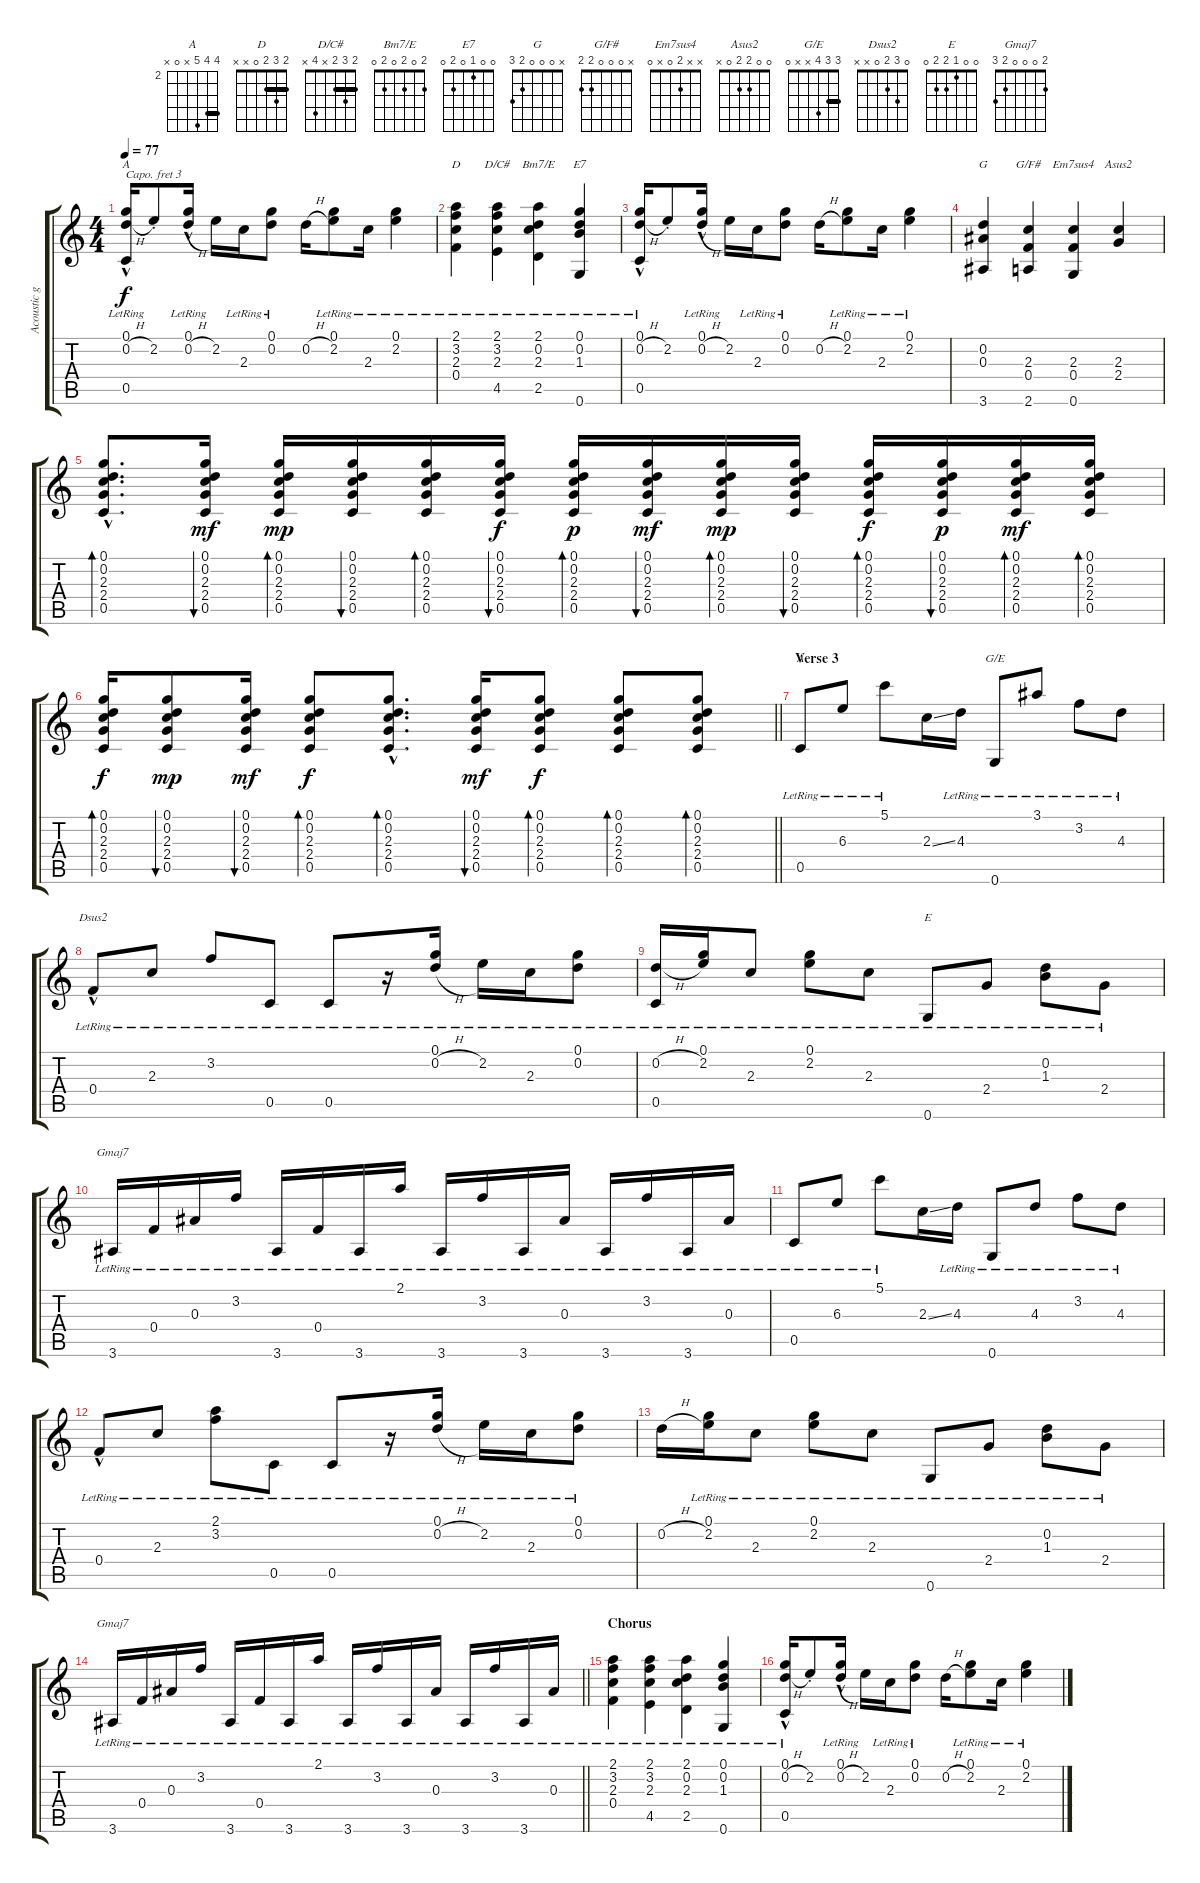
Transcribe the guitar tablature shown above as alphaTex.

\track ("Acoustic guitar (Capo III) - JT" "Acoustic g") {instrument acousticguitarsteel}
\staff {score tabs}
\capo 3
\tuning (E4 B3 G3 D3 A2 E2) {hide}
\chord ("A" 0 2 2 2 0 x)
\chord ("D" 2 3 2 0 x x) {barre 2}
\chord ("D/C#" 2 3 2 x 4 x) {barre 2}
\chord ("Bm7/E" 2 0 2 0 2 0)
\chord ("E7" 0 0 1 0 2 0)
\chord ("G" x 0 0 0 2 3)
\chord ("G/F#" x 0 0 0 2 2)
\chord ("Em7sus4" x x 2 0 x 0)
\chord ("Asus2" 0 0 2 2 0 x)
\chord ("A" 5 5 6 x 0 x) {firstfret 2 barre 5}
\chord ("G/E" 3 3 4 x x 0) {barre 3}
\chord ("Dsus2" 0 3 2 0 x x)
\chord ("E" 0 0 1 2 2 0)
\chord ("Gmaj7" 2 3 0 0 2 3)
\chord ("Gmaj7" 2 0 0 0 2 3)
\ts (4 4)
\tempo 77
\clef g2
\ks c
(0.1{hac lr} 0.2{h} 0.5{lr}).16{ch "A" dy f} 2.2{st}.8 (0.1{hac lr} 0.2{h}).16 2.2.16 2.3{lr}.16 (0.1{lr} 0.2{lr}).8 0.2{h}.16 (0.1{lr} 2.2).8 2.3{lr}.16 (0.1{lr} 2.2{lr}).4 |
(2.1{lr} 3.2{lr} 2.3{lr} 0.4{lr}).4{ch "D"} (2.1{lr} 3.2{lr} 2.3{lr} 4.5{lr}).4{ch "D/C#"} (2.1{lr} 0.2{lr} 2.3{lr} 2.5{lr}).4{ch "Bm7/E"} (0.1{lr} 0.2{lr} 1.3 0.6).4{ch "E7"} |
(0.1{hac lr} 0.2{h} 0.5{lr}).16 2.2{st}.8 (0.1{hac lr} 0.2{h}).16 2.2.16 2.3{lr}.16 (0.1{lr} 0.2{lr}).8 0.2{h}.16 (0.1{lr} 2.2).8 2.3{lr}.16 (0.1{lr} 2.2{lr}).4 |
(0.2 0.3 3.6).4{ch "G"} (2.3 0.4 2.6).4{ch "G/F#"} (2.3 0.4 0.6).4{ch "Em7sus4"} (2.3 2.4).4{ch "Asus2"} |
(0.1{hac} 0.2{hac} 2.3{hac} 2.4{hac} 0.5{hac}).8{d bd 30 volume 7} (0.1 0.2 2.3 2.4 0.5).16{bu 30 dy mf} (0.1 0.2 2.3 2.4 0.5).16{bd 30 dy mp} (0.1 0.2 2.3 2.4 0.5).16{bu 30} (0.1 0.2 2.3 2.4 0.5).16{bd 30} (0.1 0.2 2.3 2.4 0.5).16{bu 30 dy f} (0.1 0.2 2.3 2.4 0.5).16{bd 30 dy p} (0.1 0.2 2.3 2.4 0.5).16{bu 30 dy mf} (0.1 0.2 2.3 2.4 0.5).16{bd 30 dy mp} (0.1 0.2 2.3 2.4 0.5).16{bu 30} (0.1 0.2 2.3 2.4 0.5).16{bd 30 dy f} (0.1 0.2 2.3 2.4 0.5).16{bu 30 dy p} (0.1 0.2 2.3 2.4 0.5).16{bd 30 dy mf} (0.1 0.2 2.3 2.4 0.5).16{bd 30} |
\barLineRight lightlight
(0.1 0.2 2.3 2.4 0.5).16{bd 30 dy f} (0.1 0.2 2.3 2.4 0.5).8{bu 30 dy mp} (0.1 0.2 2.3 2.4 0.5).16{bu 30 dy mf} (0.1 0.2 2.3 2.4 0.5).8{bd 30 dy f} (0.1{hac} 0.2{hac} 2.3{hac} 2.4{hac} 0.5{hac}).8{d bd 30} (0.1 0.2 2.3 2.4 0.5).16{bu 30 dy mf} (0.1 0.2 2.3 2.4 0.5).8{bd 30 dy f} (0.1 0.2 2.3 2.4 0.5).8{bd 30} (0.1 0.2 2.3 2.4 0.5).8{bd 30} |
\section ("" "Verse 3")
0.5{lr}.8{ch "A" volume 10} 6.3{lr}.8 5.1{lr}.8 2.3{ss}.16 4.3{lr}.16 0.6{lr}.8{ch "G/E"} 3.1{lr}.8 3.2{lr}.8 4.3{lr}.8 |
0.4{hac lr}.8{ch "Dsus2"} 2.3{lr}.8 3.2{lr}.8 0.5{lr}.8 0.5{lr}.8 r.16 (0.1{lr} 0.2{h}).16 2.2{lr}.16 2.3{lr}.16 (0.1{lr} 0.2{lr}).8 |
(0.2{h} 0.5{lr}).16 (0.1{lr} 2.2{lr}).16 2.3{lr}.8 (0.1{lr} 2.2{lr}).8 2.3{lr}.8 0.6{lr}.8{ch "E"} 2.4{lr}.8 (0.2{lr} 1.3{lr}).8 2.4{lr}.8 |
3.6{lr}.16{ch "Gmaj7"} 0.4{lr}.16 0.3{lr}.16 3.2{lr}.16 3.6{lr}.16 0.4{lr}.16 3.6{lr}.16 2.1{lr}.16 3.6{lr}.16 3.2{lr}.16 3.6{lr}.16 0.3{lr}.16 3.6{lr}.16 3.2{lr}.16 3.6{lr}.16 0.3{lr}.16 |
0.5{lr}.8 6.3{lr}.8 5.1{lr}.8 2.3{ss}.16 4.3{lr}.16 0.6{lr}.8 4.3{lr}.8 3.2{lr}.8 4.3{lr}.8 |
0.4{hac lr}.8 2.3{lr}.8 (2.1{lr} 3.2{lr}).8 0.5{lr}.8 0.5{lr}.8 r.16 (0.1{lr} 0.2{h}).16 2.2{lr}.16 2.3{lr}.16 (0.1{lr} 0.2{lr}).8 |
0.2{h}.16 (0.1{lr} 2.2{lr}).16 2.3{lr}.8 (0.1{lr} 2.2{lr}).8 2.3{lr}.8 0.6{lr}.8 2.4{lr}.8 (0.2{lr} 1.3{lr}).8 2.4{lr}.8 |
\barLineRight lightlight
3.6{lr}.16{ch "Gmaj7"} 0.4{lr}.16 0.3{lr}.16 3.2{lr}.16 3.6{lr}.16 0.4{lr}.16 3.6{lr}.16 2.1{lr}.16 3.6{lr}.16 3.2{lr}.16 3.6{lr}.16 0.3{lr}.16 3.6{lr}.16 3.2{lr}.16 3.6{lr}.16 0.3{lr}.16 |
\section ("" "Chorus")
(2.1{lr} 3.2{lr} 2.3{lr} 0.4{lr}).4 (2.1{lr} 3.2{lr} 2.3{lr} 4.5{lr}).4 (2.1{lr} 0.2{lr} 2.3{lr} 2.5{lr}).4 (0.1{lr} 0.2{lr} 1.3 0.6).4 |
(0.1{hac lr} 0.2{h} 0.5{lr}).16 2.2{st}.8 (0.1{hac lr} 0.2{h}).16 2.2.16 2.3{lr}.16 (0.1{lr} 0.2{lr}).8 0.2{h}.16 (0.1{lr} 2.2).8 2.3{lr}.16 (0.1{lr} 2.2{lr}).4
